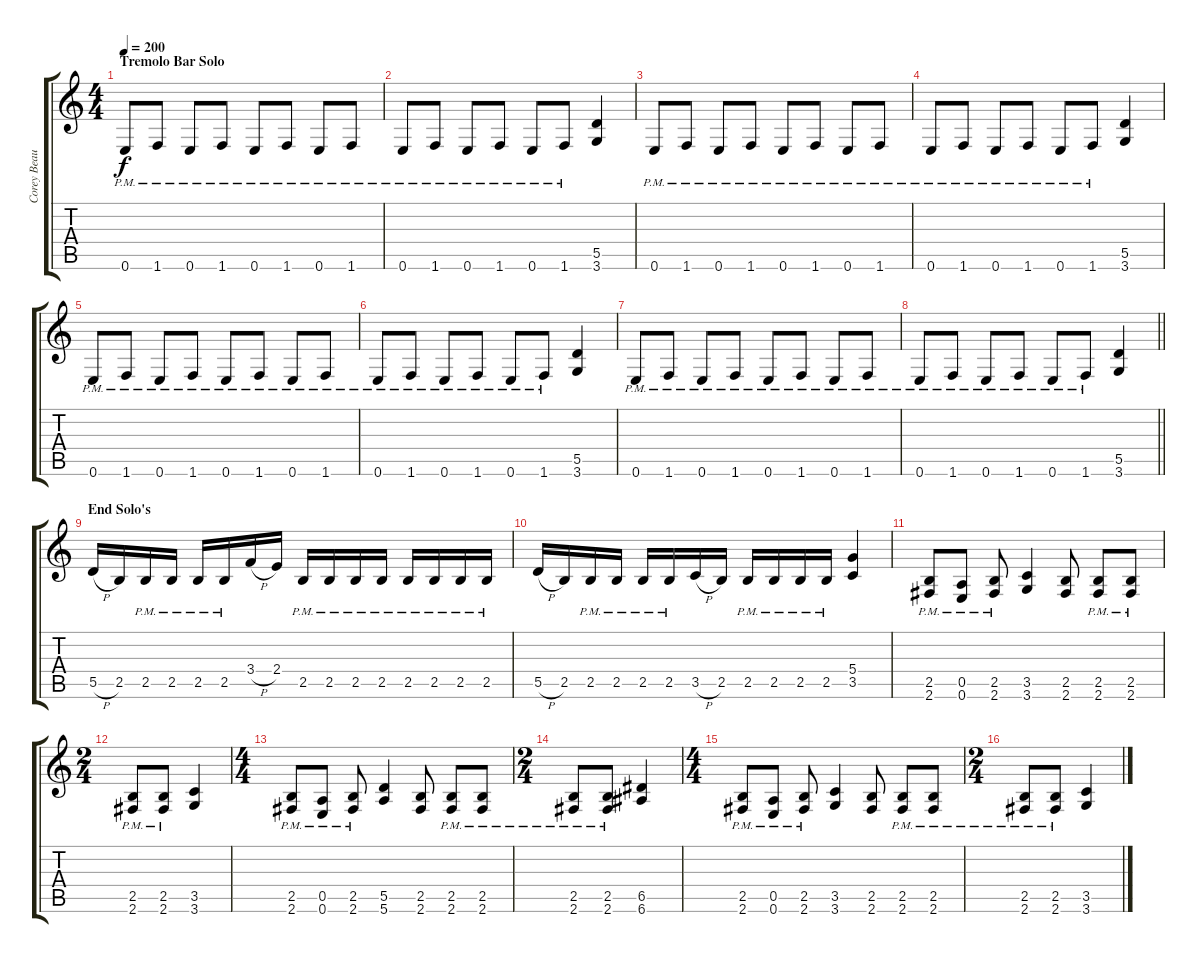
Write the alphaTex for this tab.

\track ("Corey Beaulieu" "Corey Beau") {instrument distortionguitar}
\staff {score tabs}
\tuning (E4 B3 G3 D3 A2 E2) {hide}
\ts (4 4)
\section ("" "Tremolo Bar Solo")
\tempo 200
\clef g2
\ks c
0.6{pm}.8{dy f volume 16 balance 8} 1.6{pm}.8 0.6{pm}.8 1.6{pm}.8 0.6{pm}.8 1.6{pm}.8 0.6{pm}.8 1.6{pm}.8 |
0.6{pm}.8 1.6{pm}.8 0.6{pm}.8 1.6{pm}.8 0.6{pm}.8 1.6{pm}.8 (5.5 3.6).4 |
0.6{pm}.8 1.6{pm}.8 0.6{pm}.8 1.6{pm}.8 0.6{pm}.8 1.6{pm}.8 0.6{pm}.8 1.6{pm}.8 |
0.6{pm}.8 1.6{pm}.8 0.6{pm}.8 1.6{pm}.8 0.6{pm}.8 1.6{pm}.8 (5.5 3.6).4 |
0.6{pm}.8 1.6{pm}.8 0.6{pm}.8 1.6{pm}.8 0.6{pm}.8 1.6{pm}.8 0.6{pm}.8 1.6{pm}.8 |
0.6{pm}.8 1.6{pm}.8 0.6{pm}.8 1.6{pm}.8 0.6{pm}.8 1.6{pm}.8 (5.5 3.6).4 |
0.6{pm}.8 1.6{pm}.8 0.6{pm}.8 1.6{pm}.8 0.6{pm}.8 1.6{pm}.8 0.6{pm}.8 1.6{pm}.8 |
\barLineRight lightlight
0.6{pm}.8 1.6{pm}.8 0.6{pm}.8 1.6{pm}.8 0.6{pm}.8 1.6{pm}.8 (5.5 3.6).4 |
\section ("" "End Solo's")
5.5{h}.16 2.5.16 2.5{pm}.16 2.5{pm}.16 2.5{pm}.16 2.5{pm}.16 3.4{h}.16 2.4.16 2.5{pm}.16 2.5{pm}.16 2.5{pm}.16 2.5{pm}.16 2.5{pm}.16 2.5{pm}.16 2.5{pm}.16 2.5{pm}.16 |
5.5{h}.16 2.5.16 2.5{pm}.16 2.5{pm}.16 2.5{pm}.16 2.5{pm}.16 3.5{h}.16 2.5.16 2.5{pm}.16 2.5{pm}.16 2.5{pm}.16 2.5{pm}.16 (5.4 3.5).4 |
(2.5{pm} 2.6{pm}).8 (0.5{pm} 0.6{pm}).8 (2.5{pm} 2.6{pm}).8 (3.5 3.6).4 (2.5 2.6).8 (2.5{pm} 2.6{pm}).8 (2.5{pm} 2.6{pm}).8 |
\ts (2 4)
(2.5{pm} 2.6{pm}).8 (2.5{pm} 2.6{pm}).8 (3.5 3.6).4 |
\ts (4 4)
(2.5{pm} 2.6{pm}).8 (0.5{pm} 0.6{pm}).8 (2.5{pm} 2.6{pm}).8 (5.5 5.6).4 (2.5 2.6).8 (2.5{pm} 2.6{pm}).8 (2.5{pm} 2.6{pm}).8 |
\ts (2 4)
(2.5{pm} 2.6{pm}).8 (2.5{pm} 2.6{pm}).8 (6.5 6.6).4 |
\ts (4 4)
(2.5{pm} 2.6{pm}).8 (0.5{pm} 0.6{pm}).8 (2.5{pm} 2.6{pm}).8 (3.5 3.6).4 (2.5 2.6).8 (2.5{pm} 2.6{pm}).8 (2.5{pm} 2.6{pm}).8 |
\ts (2 4)
(2.5{pm} 2.6{pm}).8 (2.5{pm} 2.6{pm}).8 (3.5 3.6).4
